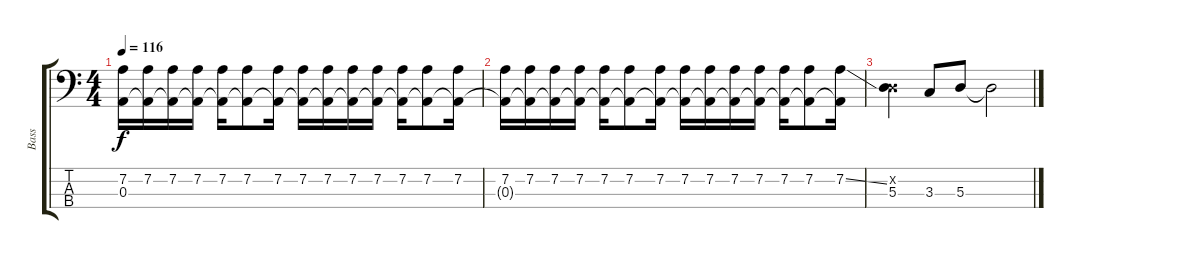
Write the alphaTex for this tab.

\track ("Bass" "Bass") {instrument electricbassfinger}
\staff {score tabs}
\tuning (G2 D2 A1 E1) {hide}
\ts (4 4)
\tempo 116
\clef f4
\ks c
(7.2 0.3{t}).16{dy f} (7.2 0.3{t}).16 (7.2 0.3{t}).16 (7.2 0.3{t}).16 (7.2 0.3{t}).16 (7.2 0.3{t}).8 (7.2 0.3{t}).16 (7.2 0.3{t}).16 (7.2 0.3{t}).16 (7.2 0.3{t}).16 (7.2 0.3{t}).16 (7.2 0.3{t}).16 (7.2 0.3{t}).8 (7.2 0.3{t}).16 |
(7.2 0.3{t}).16 (7.2 0.3{t}).16 (7.2 0.3{t}).16 (7.2 0.3{t}).16 (7.2 0.3{t}).16 (7.2 0.3{t}).8 (7.2 0.3{t}).16 (7.2 0.3{t}).16 (7.2 0.3{t}).16 (7.2 0.3{t}).16 (7.2 0.3{t}).16 (7.2 0.3{t}).16 (7.2 0.3{t}).8 (7.2{ss} 0.3{t}).16 |
(0.2{x} 5.3).4 3.3.8 5.3.8 5.3{t}.2
